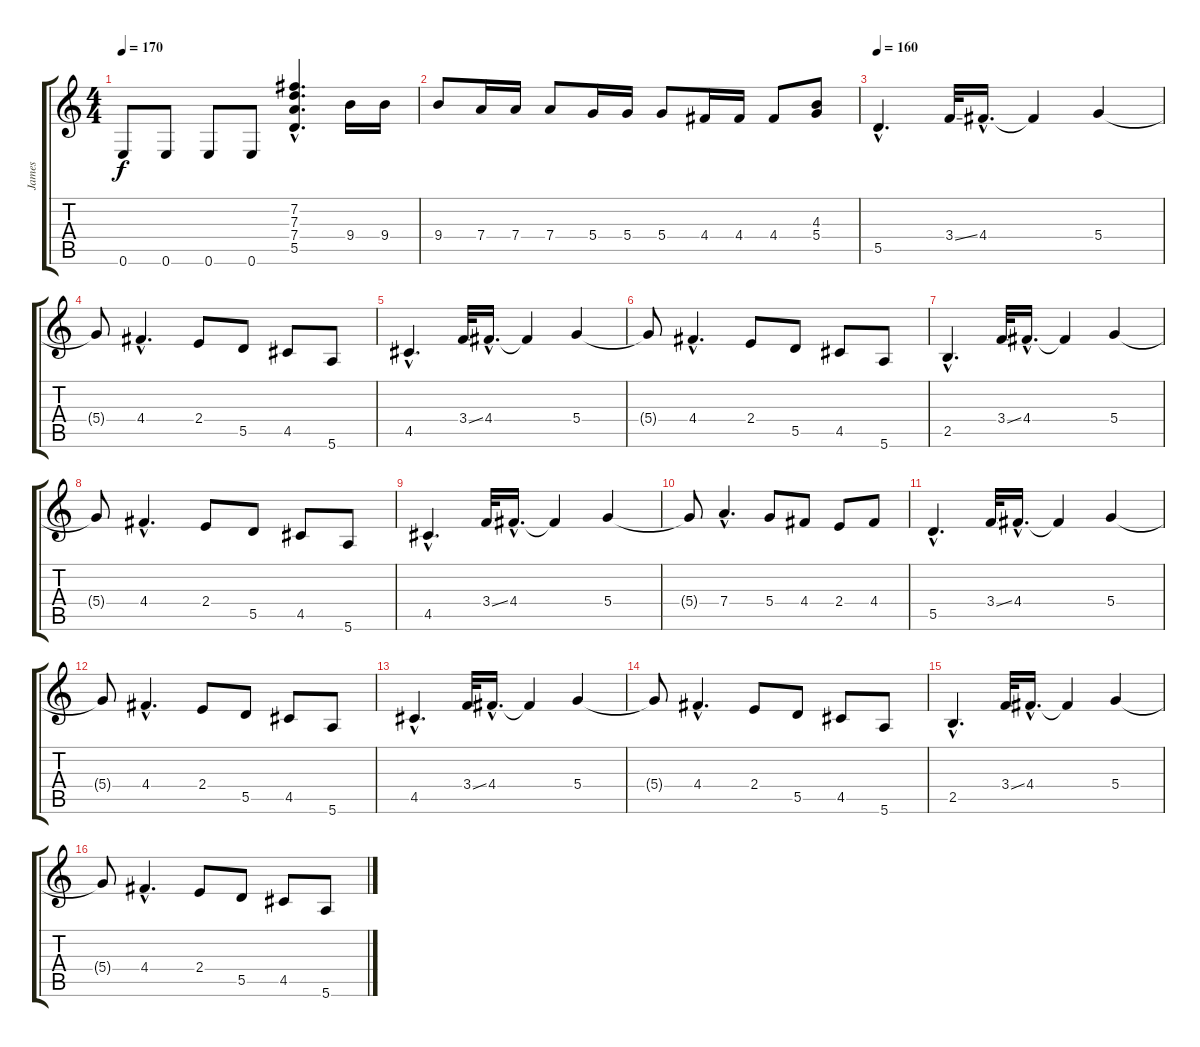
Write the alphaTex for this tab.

\track ("James" "James") {instrument acousticguitarnylon}
\staff {score tabs}
\tuning (E4 B3 G3 D3 A2 E2) {hide}
\ts (4 4)
\tempo 170
\clef g2
\ks c
0.6.8{dy f} 0.6.8 0.6.8 0.6.8 (7.2{hac} 7.3{hac} 7.4{hac} 5.5{hac}).4{d} 9.4.16 9.4.16 |
9.4.8 7.4.16 7.4.16 7.4.8 5.4.16 5.4.16 5.4.8 4.4.16 4.4.16 4.4.8 (4.3 5.4).8 |
\tempo 160
5.5{hac}.4{d} 3.4{ss}.32 4.4{hac}.16{d} 4.4{t}.4 5.4.4 |
5.4{t}.8 4.4{hac}.4{d} 2.4.8 5.5.8 4.5.8 5.6.8 |
4.5{hac}.4{d} 3.4{ss}.32 4.4{hac}.16{d} 4.4{t}.4 5.4.4 |
5.4{t}.8 4.4{hac}.4{d} 2.4.8 5.5.8 4.5.8 5.6.8 |
2.5{hac}.4{d} 3.4{ss}.32 4.4{hac}.16{d} 4.4{t}.4 5.4.4 |
5.4{t}.8 4.4{hac}.4{d} 2.4.8 5.5.8 4.5.8 5.6.8 |
4.5{hac}.4{d} 3.4{ss}.32 4.4{hac}.16{d} 4.4{t}.4 5.4.4 |
5.4{t}.8 7.4{hac}.4{d} 5.4.8 4.4.8 2.4.8 4.4.8 |
5.5{hac}.4{d} 3.4{ss}.32 4.4{hac}.16{d} 4.4{t}.4 5.4.4 |
5.4{t}.8 4.4{hac}.4{d} 2.4.8 5.5.8 4.5.8 5.6.8 |
4.5{hac}.4{d} 3.4{ss}.32 4.4{hac}.16{d} 4.4{t}.4 5.4.4 |
5.4{t}.8 4.4{hac}.4{d} 2.4.8 5.5.8 4.5.8 5.6.8 |
2.5{hac}.4{d} 3.4{ss}.32 4.4{hac}.16{d} 4.4{t}.4 5.4.4 |
5.4{t}.8 4.4{hac}.4{d} 2.4.8 5.5.8 4.5.8 5.6.8
